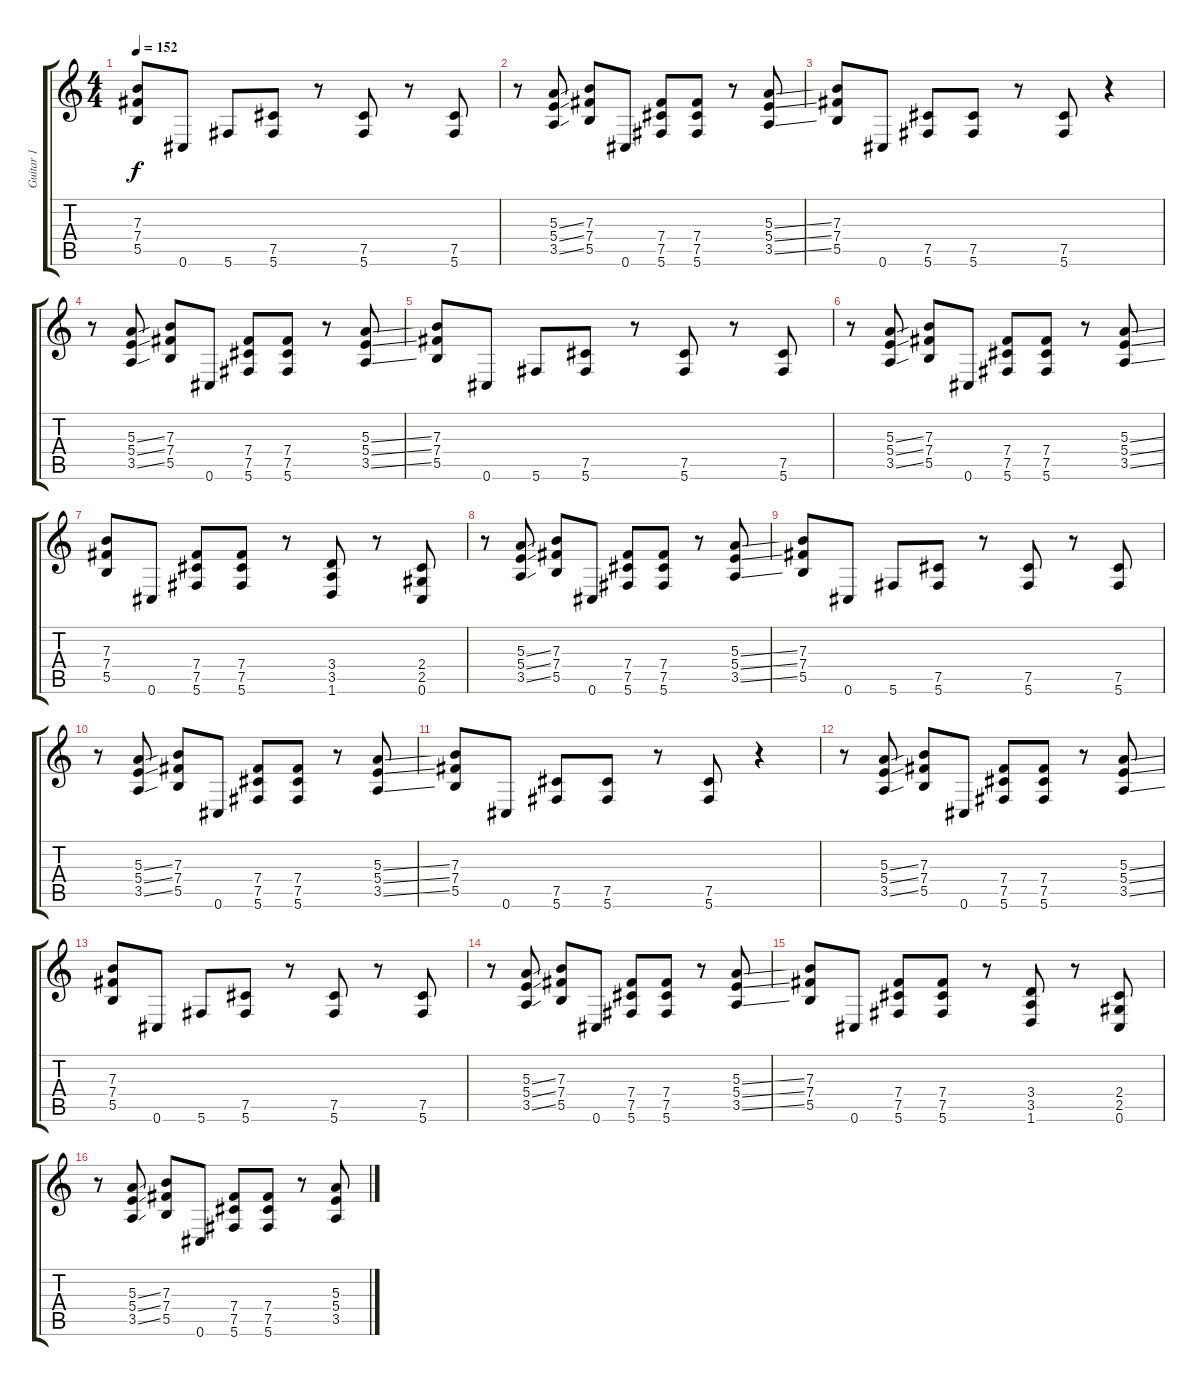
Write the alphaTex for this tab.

\track ("Guitar 1" "Guitar 1") {instrument overdrivenguitar}
\staff {score tabs}
\tuning (Db4 Ab3 E3 B2 Gb2 Db2) {hide}
\ts (4 4)
\tempo 152
\clef g2
\ks c
(7.3 7.4 5.5).8{dy f} 0.6.8 5.6.8 (7.5 5.6).8 r.8 (7.5 5.6).8 r.8 (7.5 5.6).8 |
r.8 (5.3{ss} 5.4{ss} 3.5{ss}).8 (7.3 7.4 5.5).8 0.6.8 (7.4 7.5 5.6).8 (7.4 7.5 5.6).8 r.8 (5.3{ss} 5.4{ss} 3.5{ss}).8 |
(7.3 7.4 5.5).8 0.6.8 (7.5 5.6).8 (7.5 5.6).8 r.8 (7.5 5.6).8 r.4 |
r.8 (5.3{ss} 5.4{ss} 3.5{ss}).8 (7.3 7.4 5.5).8 0.6.8 (7.4 7.5 5.6).8 (7.4 7.5 5.6).8 r.8 (5.3{ss} 5.4{ss} 3.5{ss}).8 |
(7.3 7.4 5.5).8 0.6.8 5.6.8 (7.5 5.6).8 r.8 (7.5 5.6).8 r.8 (7.5 5.6).8 |
r.8 (5.3{ss} 5.4{ss} 3.5{ss}).8 (7.3 7.4 5.5).8 0.6.8 (7.4 7.5 5.6).8 (7.4 7.5 5.6).8 r.8 (5.3{ss} 5.4{ss} 3.5{ss}).8 |
(7.3 7.4 5.5).8 0.6.8 (7.4 7.5 5.6).8 (7.4 7.5 5.6).8 r.8 (3.4 3.5 1.6).8 r.8 (2.4 2.5 0.6).8 |
r.8 (5.3{ss} 5.4{ss} 3.5{ss}).8 (7.3 7.4 5.5).8 0.6.8 (7.4 7.5 5.6).8 (7.4 7.5 5.6).8 r.8 (5.3{ss} 5.4{ss} 3.5{ss}).8 |
(7.3 7.4 5.5).8 0.6.8 5.6.8 (7.5 5.6).8 r.8 (7.5 5.6).8 r.8 (7.5 5.6).8 |
r.8 (5.3{ss} 5.4{ss} 3.5{ss}).8 (7.3 7.4 5.5).8 0.6.8 (7.4 7.5 5.6).8 (7.4 7.5 5.6).8 r.8 (5.3{ss} 5.4{ss} 3.5{ss}).8 |
(7.3 7.4 5.5).8 0.6.8 (7.5 5.6).8 (7.5 5.6).8 r.8 (7.5 5.6).8 r.4 |
r.8 (5.3{ss} 5.4{ss} 3.5{ss}).8 (7.3 7.4 5.5).8 0.6.8 (7.4 7.5 5.6).8 (7.4 7.5 5.6).8 r.8 (5.3{ss} 5.4{ss} 3.5{ss}).8 |
(7.3 7.4 5.5).8 0.6.8 5.6.8 (7.5 5.6).8 r.8 (7.5 5.6).8 r.8 (7.5 5.6).8 |
r.8 (5.3{ss} 5.4{ss} 3.5{ss}).8 (7.3 7.4 5.5).8 0.6.8 (7.4 7.5 5.6).8 (7.4 7.5 5.6).8 r.8 (5.3{ss} 5.4{ss} 3.5{ss}).8 |
(7.3 7.4 5.5).8 0.6.8 (7.4 7.5 5.6).8 (7.4 7.5 5.6).8 r.8 (3.4 3.5 1.6).8 r.8 (2.4 2.5 0.6).8 |
r.8 (5.3{ss} 5.4{ss} 3.5{ss}).8 (7.3 7.4 5.5).8 0.6.8 (7.4 7.5 5.6).8 (7.4 7.5 5.6).8 r.8 (5.3{ss} 5.4{ss} 3.5{ss}).8
